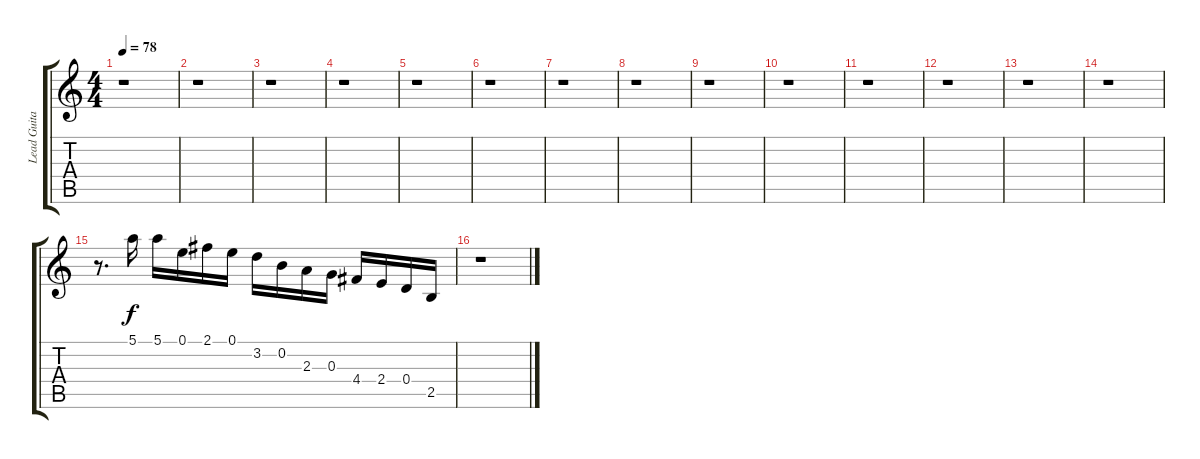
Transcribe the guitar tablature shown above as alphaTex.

\track ("Lead Guitar" "Lead Guita") {instrument overdrivenguitar}
\staff {score tabs}
\tuning (E4 B3 G3 D3 A2 E2) {hide}
\ts (4 4)
\tempo 78
\clef g2
\ks c
r.1{dy f} |
r.1 |
r.1 |
r.1 |
r.1 |
r.1 |
r.1 |
r.1 |
r.1 |
r.1 |
r.1 |
r.1 |
r.1 |
r.1 |
r.8{d} 5.1.16 5.1.16 0.1.16 2.1.16 0.1.16 3.2.16 0.2.16 2.3.16 0.3.16 4.4.16 2.4.16 0.4.16 2.5.16 |
r.1
